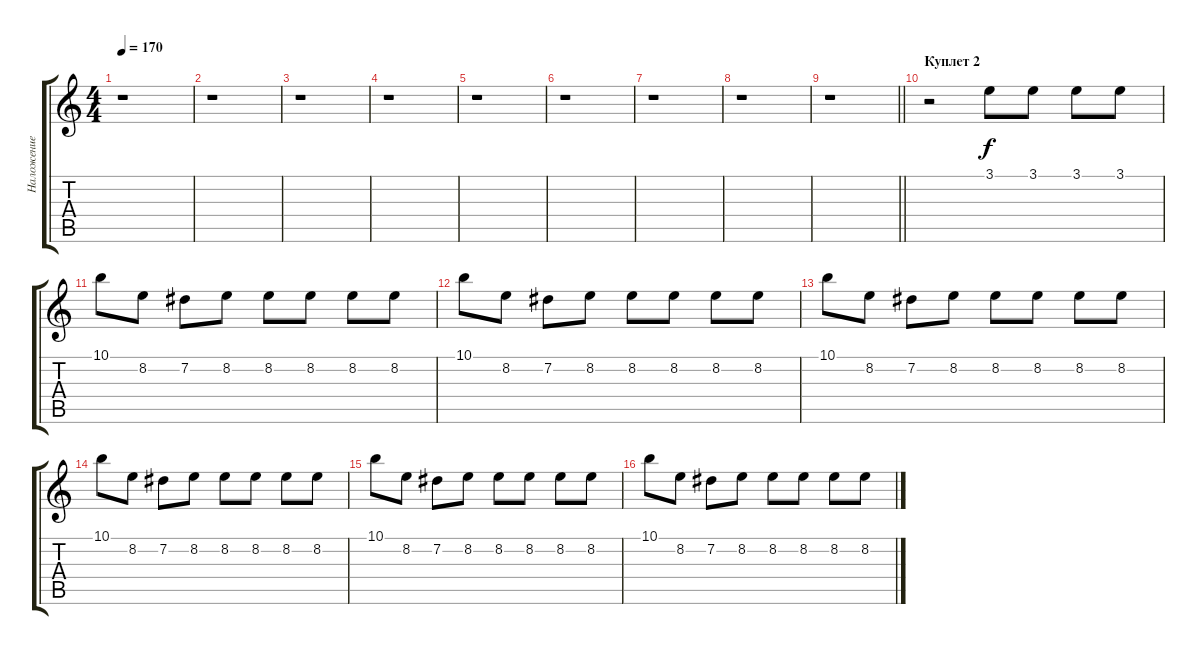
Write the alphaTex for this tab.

\track ("Наложение" "Наложение") {instrument overdrivenguitar}
\staff {score tabs}
\tuning (Db4 Ab3 E3 B2 Gb2 Db2) {hide}
\ts (4 4)
\tempo 170
\clef g2
\ks c
r.1{dy mp} |
r.1 |
r.1 |
r.1 |
r.1 |
r.1 |
r.1 |
r.1 |
\barLineRight lightlight
r.1 |
\section ("" "Куплет 2")
r.2 3.1.8{dy f} 3.1.8 3.1.8 3.1.8 |
10.1.8 8.2.8 7.2.8 8.2.8 8.2.8 8.2.8 8.2.8 8.2.8 |
10.1.8 8.2.8 7.2.8 8.2.8 8.2.8 8.2.8 8.2.8 8.2.8 |
10.1.8 8.2.8 7.2.8 8.2.8 8.2.8 8.2.8 8.2.8 8.2.8 |
10.1.8 8.2.8 7.2.8 8.2.8 8.2.8 8.2.8 8.2.8 8.2.8 |
10.1.8 8.2.8 7.2.8 8.2.8 8.2.8 8.2.8 8.2.8 8.2.8 |
10.1.8 8.2.8 7.2.8 8.2.8 8.2.8 8.2.8 8.2.8 8.2.8
